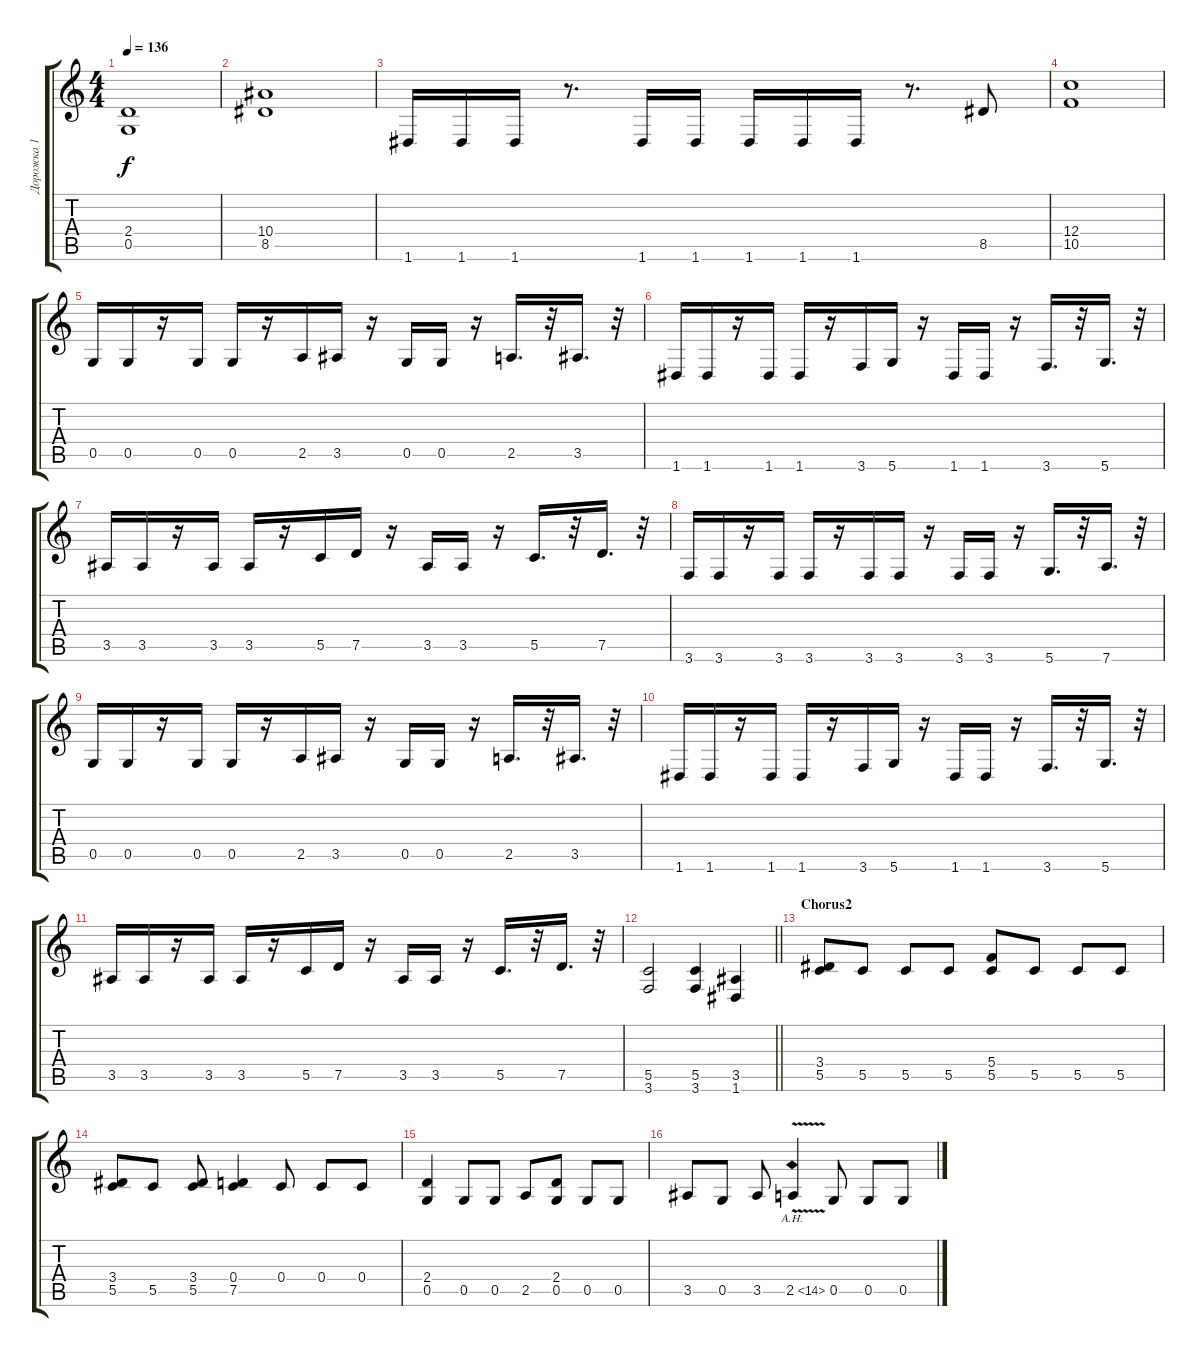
\track ("Дорожка 1" "Дорожка 1") {instrument distortionguitar}
\staff {score tabs}
\tuning (D4 A3 F3 C3 G2 D2) {hide}
\ts (4 4)
\tempo 136
\clef g2
\ks c
(2.4 0.5).1{dy f} |
(10.4 8.5).1 |
1.6.16 1.6.16 1.6.16 r.8{d} 1.6.16 1.6.16 1.6.16 1.6.16 1.6.16 r.8{d} 8.5.8 |
(12.4 10.5).1 |
0.5.16 0.5.16 r.16 0.5.16 0.5.16 r.16 2.5.16 3.5.16 r.16 0.5.16 0.5.16 r.16 2.5.16{d} r.32 3.5.16{d} r.32 |
1.6.16 1.6.16 r.16 1.6.16 1.6.16 r.16 3.6.16 5.6.16 r.16 1.6.16 1.6.16 r.16 3.6.16{d} r.32 5.6.16{d} r.32 |
3.5.16 3.5.16 r.16 3.5.16 3.5.16 r.16 5.5.16 7.5.16 r.16 3.5.16 3.5.16 r.16 5.5.16{d} r.32 7.5.16{d} r.32 |
3.6.16 3.6.16 r.16 3.6.16 3.6.16 r.16 3.6.16 3.6.16 r.16 3.6.16 3.6.16 r.16 5.6.16{d} r.32 7.6.16{d} r.32 |
0.5.16 0.5.16 r.16 0.5.16 0.5.16 r.16 2.5.16 3.5.16 r.16 0.5.16 0.5.16 r.16 2.5.16{d} r.32 3.5.16{d} r.32 |
1.6.16 1.6.16 r.16 1.6.16 1.6.16 r.16 3.6.16 5.6.16 r.16 1.6.16 1.6.16 r.16 3.6.16{d} r.32 5.6.16{d} r.32 |
3.5.16 3.5.16 r.16 3.5.16 3.5.16 r.16 5.5.16 7.5.16 r.16 3.5.16 3.5.16 r.16 5.5.16{d} r.32 7.5.16{d} r.32 |
\barLineRight lightlight
(5.5 3.6).2 (5.5 3.6).4 (3.5 1.6).4 |
\section ("" "Chorus2")
(3.4 5.5).8 5.5.8 5.5.8 5.5.8 (5.4 5.5).8 5.5.8 5.5.8 5.5.8 |
(3.4 5.5).8 5.5.8 (3.4 5.5).8 (0.4 7.5).4 0.4.8 0.4.8 0.4.8 |
(2.4 0.5).4 0.5.8 0.5.8 2.5.8 (2.4 0.5).8 0.5.8 0.5.8 |
3.5.8 0.5.8 3.5.8 2.5{ah 12 v}.4 0.5.8 0.5.8 0.5.8
